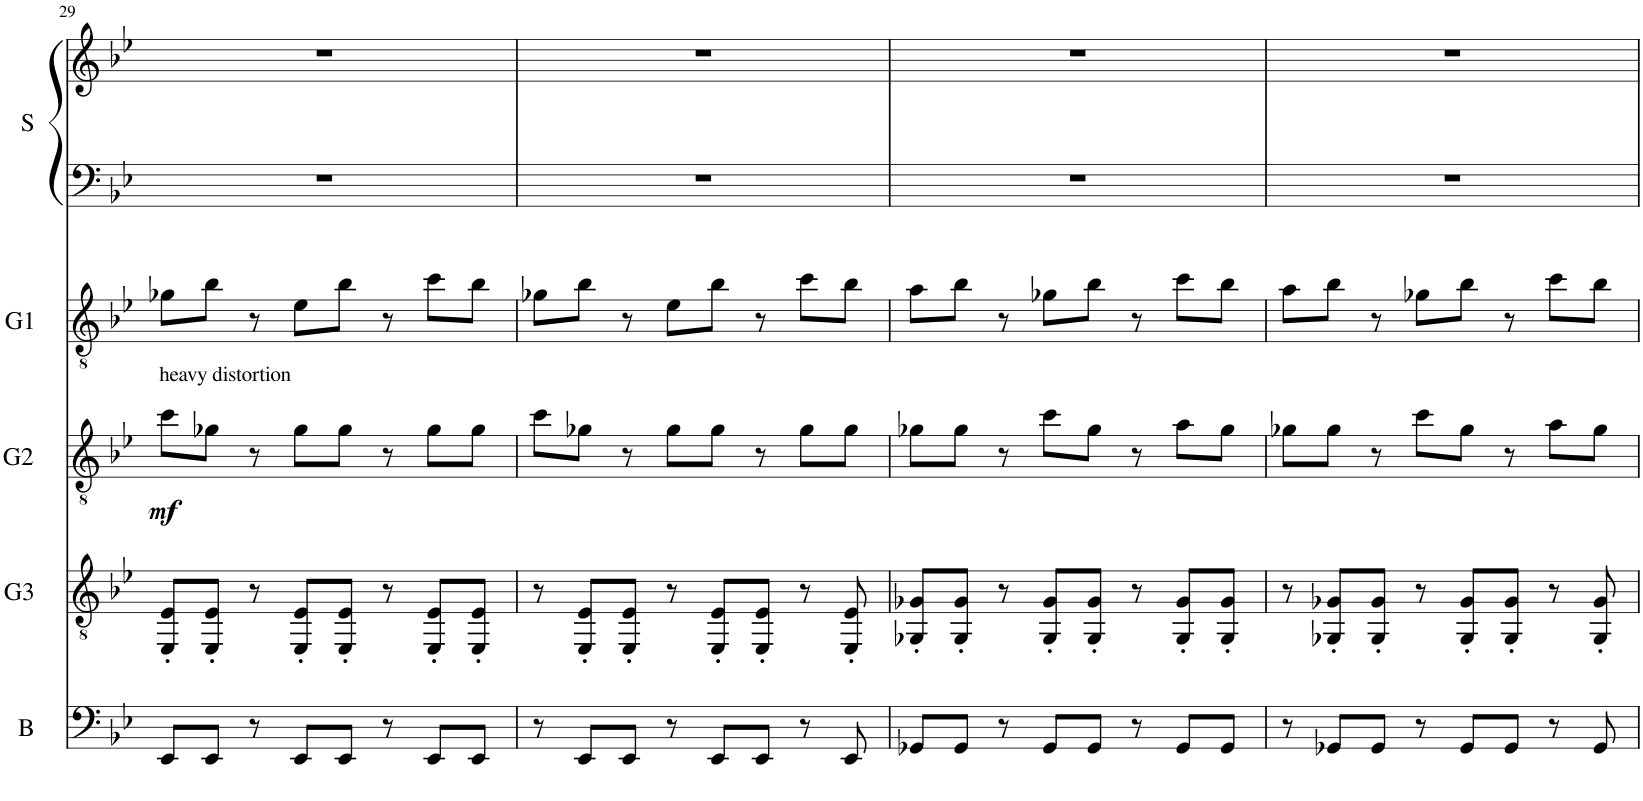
**kern	**kern	**kern	**dynam	**kern	**kern	**kern
*part5	*part4	*part3	*part3	*part2	*part1	*part1
*staff6	*staff5	*staff4	*staff4	*staff3	*staff2	*staff1
*I"Bass (D standard)	*I"Guitar 3 (D standard)	*I"Guitar 2 (D standard)	*	*I"Guitar 1 (D standard)	*I"Synth	*
*I'B	*I'G3	*I'G2	*	*I'G1	*I'S	*
!!LO:PB:g=z
*clefF4	*clefGv2	*clefGv2	*	*clefGv2	*clefF4	*clefG2
*Trd7c12	*	*	*	*	*	*
*k[b-e-]	*k[b-e-]	*k[b-e-]	*	*k[b-e-]	*k[b-e-]	*k[b-e-]
*M4/4	*M4/4	*M4/4	*	*M4/4	*M4/4	*M4/4
=29	=29	=29	=29	=29	=29	=29
!	!	!LO:TX:a:t=heavy distortion	!	!	!	!
!	!	!	!LO:DY:b	!	!	!
8EE-/L	8EE-/' 8E-/'L	8cc\L	mf	8g-X\L	1r	1r
8EE-/J	8EE-/' 8E-/'J	8g-X\J	.	8b-\J	.	.
8r	8r	8r	.	8r	.	.
8EE-/L	8EE-/' 8E-/'L	8g-\L	.	8e-\L	.	.
8EE-/J	8EE-/' 8E-/'J	8g-\J	.	8b-\J	.	.
8r	8r	8r	.	8r	.	.
8EE-/L	8EE-/' 8E-/'L	8g-\L	.	8cc\L	.	.
8EE-/J	8EE-/' 8E-/'J	8g-\J	.	8b-\J	.	.
=30	=30	=30	=30	=30	=30	=30
8r	8r	8cc\L	.	8g-X\L	1r	1r
8EE-/L	8EE-/' 8E-/'L	8g-X\J	.	8b-\J	.	.
8EE-/J	8EE-/' 8E-/'J	8r	.	8r	.	.
8r	8r	8g-\L	.	8e-\L	.	.
8EE-/L	8EE-/' 8E-/'L	8g-\J	.	8b-\J	.	.
8EE-/J	8EE-/' 8E-/'J	8r	.	8r	.	.
8r	8r	8g-\L	.	8cc\L	.	.
8EE-/	8EE-/' 8E-/'	8g-\J	.	8b-\J	.	.
=31	=31	=31	=31	=31	=31	=31
8GG-X/L	8GG-X/' 8G-X/'L	8g-X\L	.	8a\L	1r	1r
8GG-/J	8GG-/' 8G-/'J	8g-\J	.	8b-\J	.	.
8r	8r	8r	.	8r	.	.
8GG-/L	8GG-/' 8G-/'L	8cc\L	.	8g-X\L	.	.
8GG-/J	8GG-/' 8G-/'J	8g-\J	.	8b-\J	.	.
8r	8r	8r	.	8r	.	.
8GG-/L	8GG-/' 8G-/'L	8a\L	.	8cc\L	.	.
8GG-/J	8GG-/' 8G-/'J	8g-\J	.	8b-\J	.	.
=32	=32	=32	=32	=32	=32	=32
8r	8r	8g-X\L	.	8a\L	1r	1r
8GG-X/L	8GG-X/' 8G-X/'L	8g-\J	.	8b-\J	.	.
8GG-/J	8GG-/' 8G-/'J	8r	.	8r	.	.
8r	8r	8cc\L	.	8g-X\L	.	.
8GG-/L	8GG-/' 8G-/'L	8g-\J	.	8b-\J	.	.
8GG-/J	8GG-/' 8G-/'J	8r	.	8r	.	.
8r	8r	8a\L	.	8cc\L	.	.
8GG-/	8GG-/' 8G-/'	8g-\J	.	8b-\J	.	.
=	=	=	=	=	=	=
*-	*-	*-	*-	*-	*-	*-
